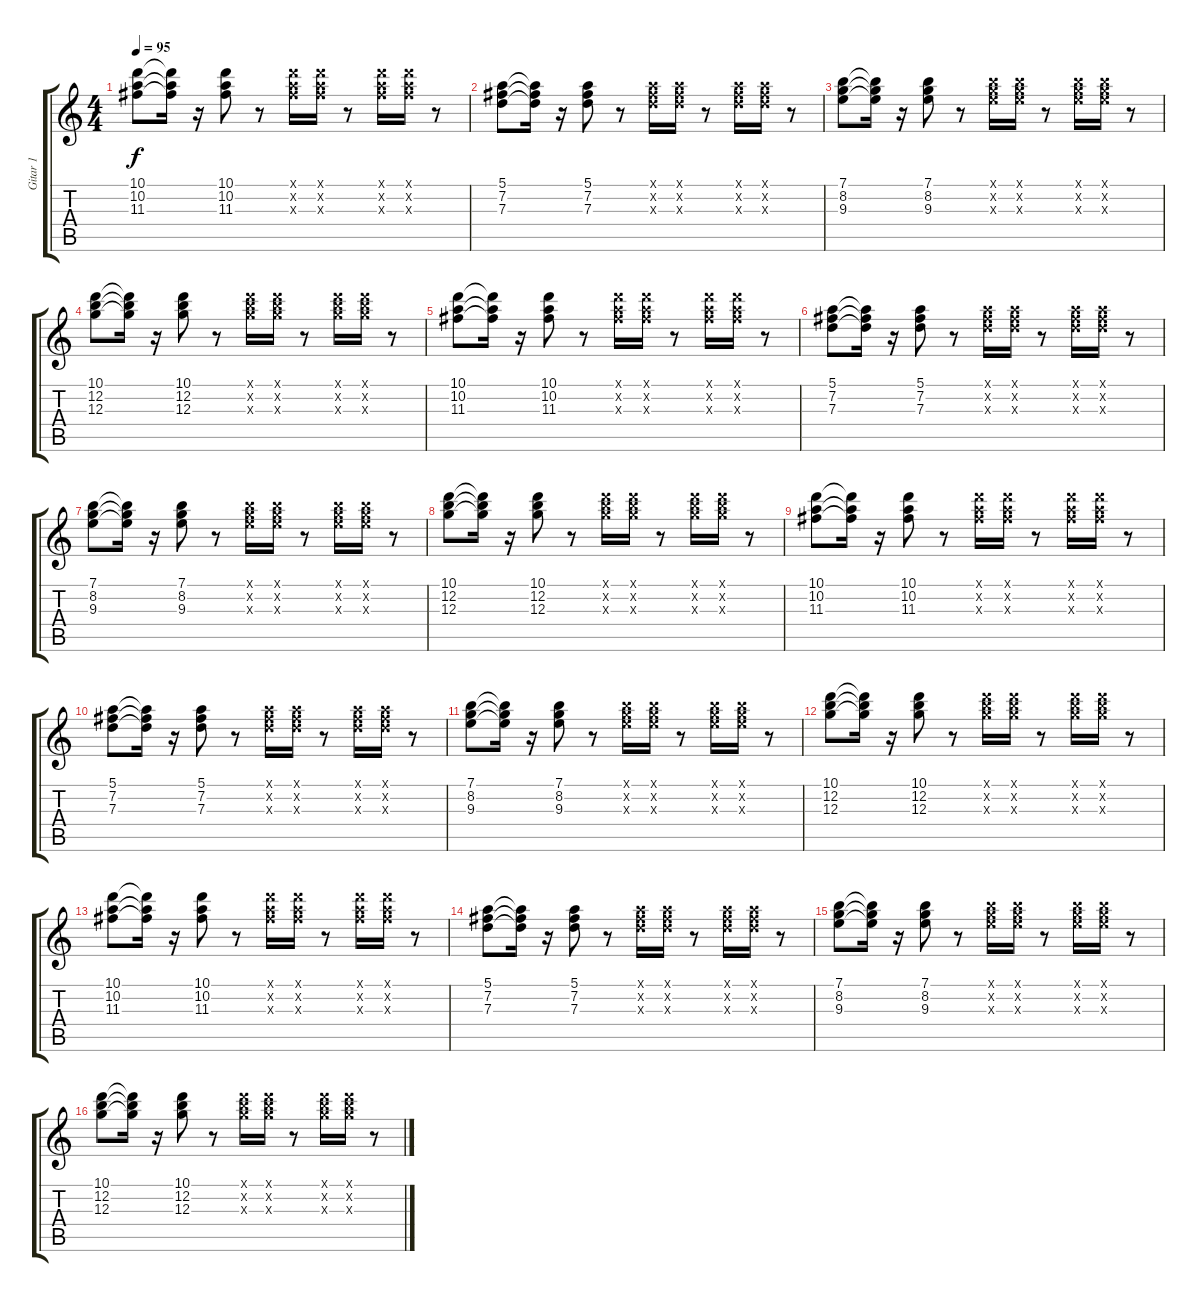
\track ("Gitar 1" "Gitar 1") {instrument electricguitarclean}
\staff {score tabs}
\tuning (E4 B3 G3 D3 A2 E2) {hide}
\ts (4 4)
\tempo 95
\clef g2
\ks c
(10.1 10.2 11.3).8{dy f} (10.1{t} 10.2{t} 11.3{t}).16 r.16 (10.1 10.2 11.3).8 r.8 (10.1{x} 10.2{x} 11.3{x}).16 (10.1{x} 10.2{x} 11.3{x}).16 r.8 (10.1{x} 10.2{x} 11.3{x}).16 (10.1{x} 10.2{x} 11.3{x}).16 r.8 |
(5.1 7.2 7.3).8 (5.1{t} 7.2{t} 7.3{t}).16 r.16 (5.1 7.2 7.3).8 r.8 (5.1{x} 7.2{x} 7.3{x}).16 (5.1{x} 7.2{x} 7.3{x}).16 r.8 (5.1{x} 7.2{x} 7.3{x}).16 (5.1{x} 7.2{x} 7.3{x}).16 r.8 |
(7.1 8.2 9.3).8 (7.1{t} 8.2{t} 9.3{t}).16 r.16 (7.1 8.2 9.3).8 r.8 (7.1{x} 8.2{x} 9.3{x}).16 (7.1{x} 8.2{x} 9.3{x}).16 r.8 (7.1{x} 8.2{x} 9.3{x}).16 (7.1{x} 8.2{x} 9.3{x}).16 r.8 |
(10.1 12.2 12.3).8 (10.1{t} 12.2{t} 12.3{t}).16 r.16 (10.1 12.2 12.3).8 r.8 (10.1{x} 12.2{x} 12.3{x}).16 (10.1{x} 12.2{x} 12.3{x}).16 r.8 (10.1{x} 12.2{x} 12.3{x}).16 (10.1{x} 12.2{x} 12.3{x}).16 r.8 |
(10.1 10.2 11.3).8 (10.1{t} 10.2{t} 11.3{t}).16 r.16 (10.1 10.2 11.3).8 r.8 (10.1{x} 10.2{x} 11.3{x}).16 (10.1{x} 10.2{x} 11.3{x}).16 r.8 (10.1{x} 10.2{x} 11.3{x}).16 (10.1{x} 10.2{x} 11.3{x}).16 r.8 |
(5.1 7.2 7.3).8 (5.1{t} 7.2{t} 7.3{t}).16 r.16 (5.1 7.2 7.3).8 r.8 (5.1{x} 7.2{x} 7.3{x}).16 (5.1{x} 7.2{x} 7.3{x}).16 r.8 (5.1{x} 7.2{x} 7.3{x}).16 (5.1{x} 7.2{x} 7.3{x}).16 r.8 |
(7.1 8.2 9.3).8 (7.1{t} 8.2{t} 9.3{t}).16 r.16 (7.1 8.2 9.3).8 r.8 (7.1{x} 8.2{x} 9.3{x}).16 (7.1{x} 8.2{x} 9.3{x}).16 r.8 (7.1{x} 8.2{x} 9.3{x}).16 (7.1{x} 8.2{x} 9.3{x}).16 r.8 |
(10.1 12.2 12.3).8 (10.1{t} 12.2{t} 12.3{t}).16 r.16 (10.1 12.2 12.3).8 r.8 (10.1{x} 12.2{x} 12.3{x}).16 (10.1{x} 12.2{x} 12.3{x}).16 r.8 (10.1{x} 12.2{x} 12.3{x}).16 (10.1{x} 12.2{x} 12.3{x}).16 r.8 |
(10.1 10.2 11.3).8 (10.1{t} 10.2{t} 11.3{t}).16 r.16 (10.1 10.2 11.3).8 r.8 (10.1{x} 10.2{x} 11.3{x}).16 (10.1{x} 10.2{x} 11.3{x}).16 r.8 (10.1{x} 10.2{x} 11.3{x}).16 (10.1{x} 10.2{x} 11.3{x}).16 r.8 |
(5.1 7.2 7.3).8 (5.1{t} 7.2{t} 7.3{t}).16 r.16 (5.1 7.2 7.3).8 r.8 (5.1{x} 7.2{x} 7.3{x}).16 (5.1{x} 7.2{x} 7.3{x}).16 r.8 (5.1{x} 7.2{x} 7.3{x}).16 (5.1{x} 7.2{x} 7.3{x}).16 r.8 |
(7.1 8.2 9.3).8 (7.1{t} 8.2{t} 9.3{t}).16 r.16 (7.1 8.2 9.3).8 r.8 (7.1{x} 8.2{x} 9.3{x}).16 (7.1{x} 8.2{x} 9.3{x}).16 r.8 (7.1{x} 8.2{x} 9.3{x}).16 (7.1{x} 8.2{x} 9.3{x}).16 r.8 |
(10.1 12.2 12.3).8 (10.1{t} 12.2{t} 12.3{t}).16 r.16 (10.1 12.2 12.3).8 r.8 (10.1{x} 12.2{x} 12.3{x}).16 (10.1{x} 12.2{x} 12.3{x}).16 r.8 (10.1{x} 12.2{x} 12.3{x}).16 (10.1{x} 12.2{x} 12.3{x}).16 r.8 |
(10.1 10.2 11.3).8 (10.1{t} 10.2{t} 11.3{t}).16 r.16 (10.1 10.2 11.3).8 r.8 (10.1{x} 10.2{x} 11.3{x}).16 (10.1{x} 10.2{x} 11.3{x}).16 r.8 (10.1{x} 10.2{x} 11.3{x}).16 (10.1{x} 10.2{x} 11.3{x}).16 r.8 |
(5.1 7.2 7.3).8 (5.1{t} 7.2{t} 7.3{t}).16 r.16 (5.1 7.2 7.3).8 r.8 (5.1{x} 7.2{x} 7.3{x}).16 (5.1{x} 7.2{x} 7.3{x}).16 r.8 (5.1{x} 7.2{x} 7.3{x}).16 (5.1{x} 7.2{x} 7.3{x}).16 r.8 |
(7.1 8.2 9.3).8 (7.1{t} 8.2{t} 9.3{t}).16 r.16 (7.1 8.2 9.3).8 r.8 (7.1{x} 8.2{x} 9.3{x}).16 (7.1{x} 8.2{x} 9.3{x}).16 r.8 (7.1{x} 8.2{x} 9.3{x}).16 (7.1{x} 8.2{x} 9.3{x}).16 r.8 |
(10.1 12.2 12.3).8 (10.1{t} 12.2{t} 12.3{t}).16 r.16 (10.1 12.2 12.3).8 r.8 (10.1{x} 12.2{x} 12.3{x}).16 (10.1{x} 12.2{x} 12.3{x}).16 r.8 (10.1{x} 12.2{x} 12.3{x}).16 (10.1{x} 12.2{x} 12.3{x}).16 r.8
